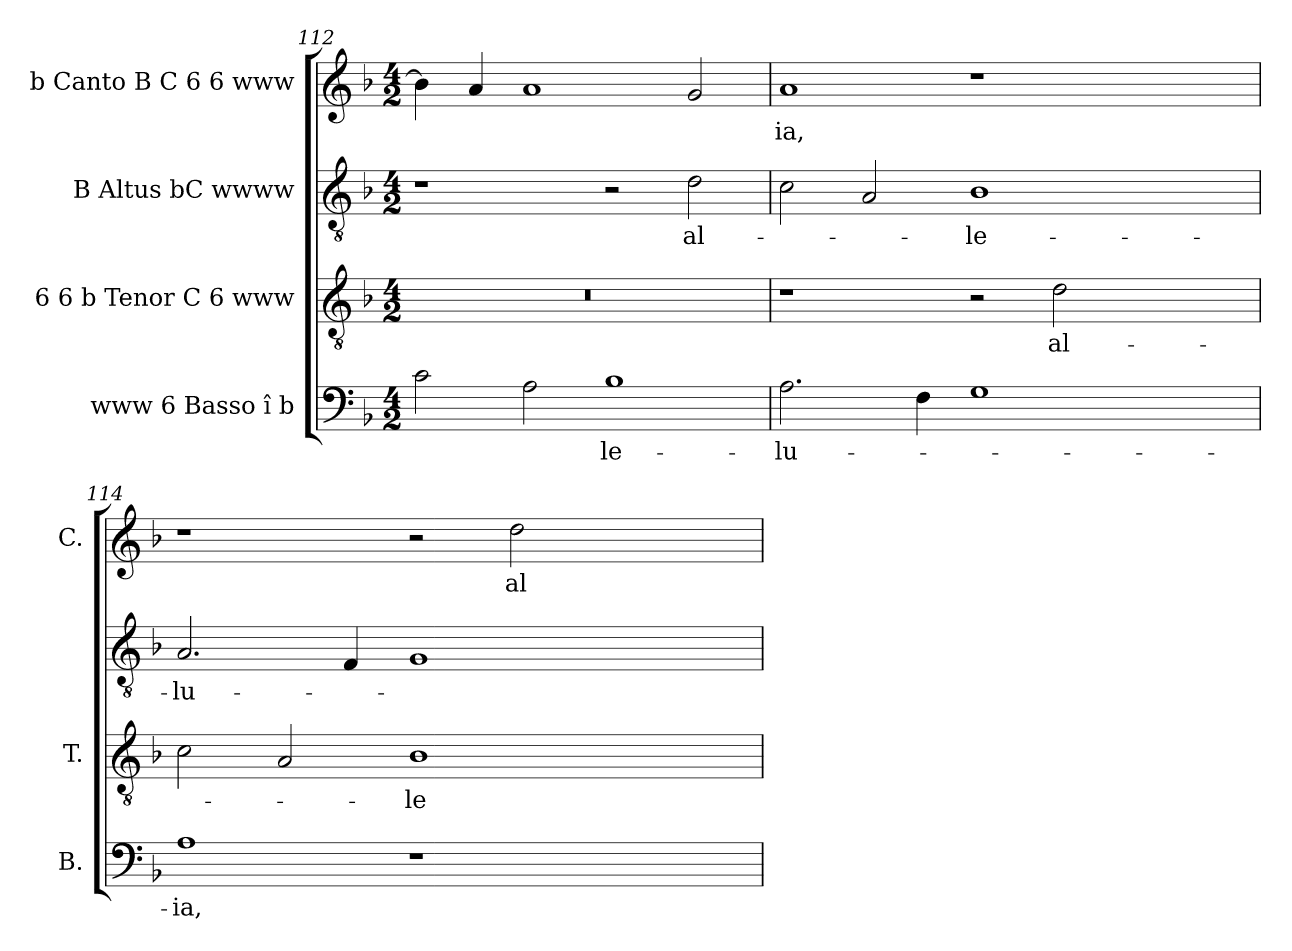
**kern	**text	**kern	**text	**kern	**text	**kern	**text
*part4	*part4	*part3	*part3	*part2	*part2	*part1	*part1
*staff4	*staff4	*staff3	*staff3	*staff2	*staff2	*staff1	*staff1
*I"www  6  Basso  î  b	*	*I"6 6  b  Tenor  C 6  www	*	*I"B  Altus  bC  wwww	*	*I"b  Canto  B  C 6 6 www	*
*I'B.	*	*I'T.	*	*	*	*I'C.	*
*clefF4	*	*clefGv2	*	*clefGv2	*	*clefG2	*
*k[b-]	*	*k[b-]	*	*k[b-]	*	*k[b-]	*
*F:	*	*F:	*	*F:	*	*F:	*
*M4/2	*	*M4/2	*	*M4/2	*	*M4/2	*
=112	=112	=112	=112	=112	=112	=112	=112
2c\	.	0r	.	1r	.	4b-\]	.
.	.	.	.	.	.	4a/	.
2A\	.	.	.	.	.	1a	.
!	!LO:LY:b:cj	!	!	!	!	!	!
1B-	-le-	.	.	2r	.	.	.
!	!	!	!	!	!LO:LY:b:cj	!	!
.	.	.	.	2d\	al-	2g/	.
=113	=113	=113	=113	=113	=113	=113	=113
!	!LO:LY:b:cj	!	!	!	!	!	!LO:LY:b:cj
2.A\	-lu-	1r	.	2c\	.	1a	-ia,
.	.	.	.	2A/	.	.	.
4F\	.	.	.	.	.	.	.
!	!	!	!	!	!LO:LY:b:cj	!LO:N:vis=1	!
1G	.	2r	.	1B-	-le-	0r	.
!	!	!	!LO:LY:b:cj	!	!	!	!
.	.	2d\	al-	.	.	.	.
1ryy	.	1ryy	.	1ryy	.	.	.
=114	=114	=114	=114	=114	=114	=114	=114
!	!LO:LY:b:cj	!	!	!	!LO:LY:b:cj	!	!
1A	-ia,	2c\	.	2.A/	-lu-	1r	.
.	.	2A/	.	.	.	.	.
.	.	.	.	4F/	.	.	.
!LO:N:vis=1	!	!	!LO:LY:b:cj	!	!	!	!
0r	.	1B-	-le-	1G	.	2r	.
!	!	!	!	!	!	!	!LO:LY:b:cj
.	.	.	.	.	.	2dd\	al-
.	.	1ryy	.	1ryy	.	1ryy	.
=	=	=	=	=	=	=	=
*-	*-	*-	*-	*-	*-	*-	*-
